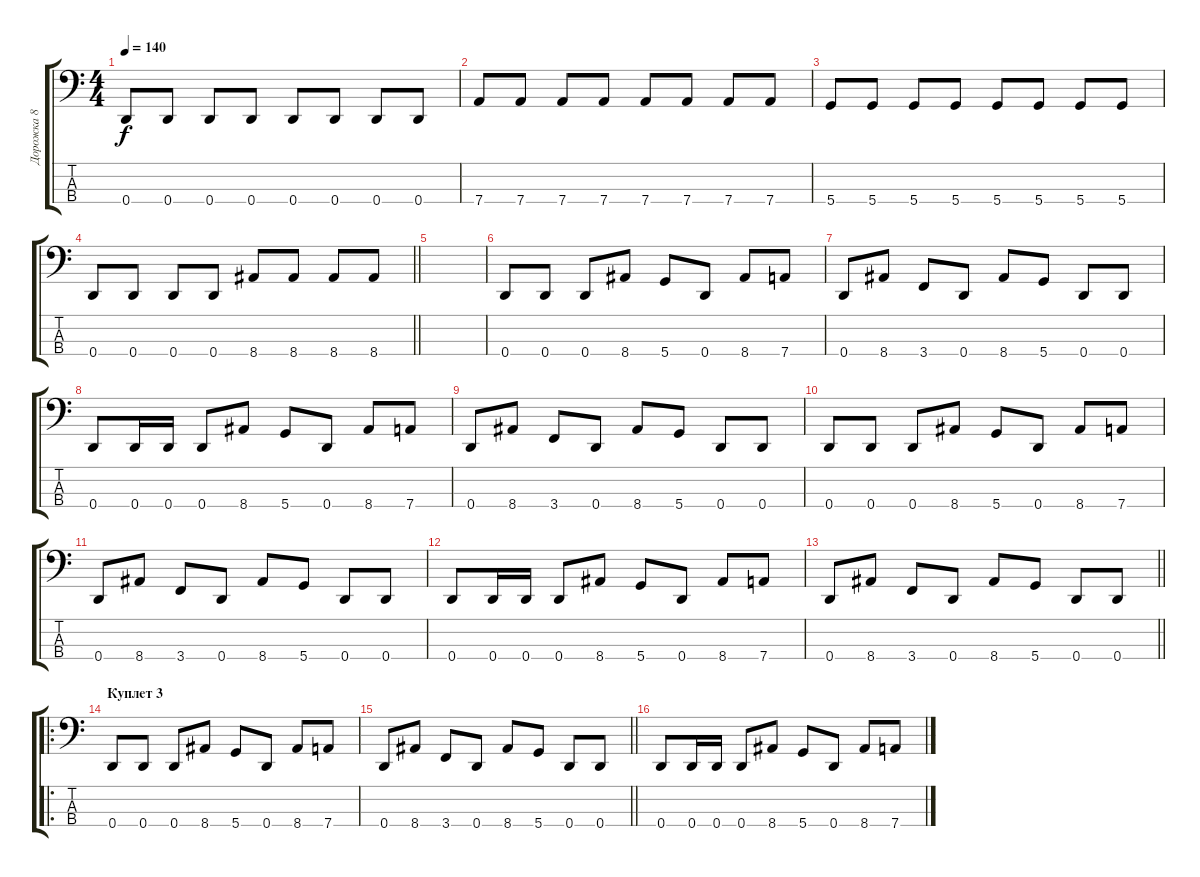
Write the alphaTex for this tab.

\track ("Дорожка 8" "Дорожка 8") {instrument electricbassfinger}
\staff {score tabs}
\tuning (G2 D2 A1 D1) {hide}
\ts (4 4)
\tempo 140
\clef f4
\ks c
0.4.8{dy f} 0.4.8 0.4.8 0.4.8 0.4.8 0.4.8 0.4.8 0.4.8 |
7.4.8 7.4.8 7.4.8 7.4.8 7.4.8 7.4.8 7.4.8 7.4.8 |
5.4.8 5.4.8 5.4.8 5.4.8 5.4.8 5.4.8 5.4.8 5.4.8 |
\barLineRight lightlight
0.4.8 0.4.8 0.4.8 0.4.8 8.4.8 8.4.8 8.4.8 8.4.8 |
|
0.4.8 0.4.8 0.4.8 8.4.8 5.4.8 0.4.8 8.4.8 7.4.8 |
0.4.8 8.4.8 3.4.8 0.4.8 8.4.8 5.4.8 0.4.8 0.4.8 |
0.4.8 0.4.16 0.4.16 0.4.8 8.4.8 5.4.8 0.4.8 8.4.8 7.4.8 |
0.4.8 8.4.8 3.4.8 0.4.8 8.4.8 5.4.8 0.4.8 0.4.8 |
0.4.8 0.4.8 0.4.8 8.4.8 5.4.8 0.4.8 8.4.8 7.4.8 |
0.4.8 8.4.8 3.4.8 0.4.8 8.4.8 5.4.8 0.4.8 0.4.8 |
0.4.8 0.4.16 0.4.16 0.4.8 8.4.8 5.4.8 0.4.8 8.4.8 7.4.8 |
\barLineRight lightlight
0.4.8 8.4.8 3.4.8 0.4.8 8.4.8 5.4.8 0.4.8 0.4.8 |
\ro
\section ("" "Куплет 3")
0.4.8 0.4.8 0.4.8 8.4.8 5.4.8 0.4.8 8.4.8 7.4.8 |
\barLineRight lightlight
0.4.8 8.4.8 3.4.8 0.4.8 8.4.8 5.4.8 0.4.8 0.4.8 |
0.4.8 0.4.16 0.4.16 0.4.8 8.4.8 5.4.8 0.4.8 8.4.8 7.4.8
